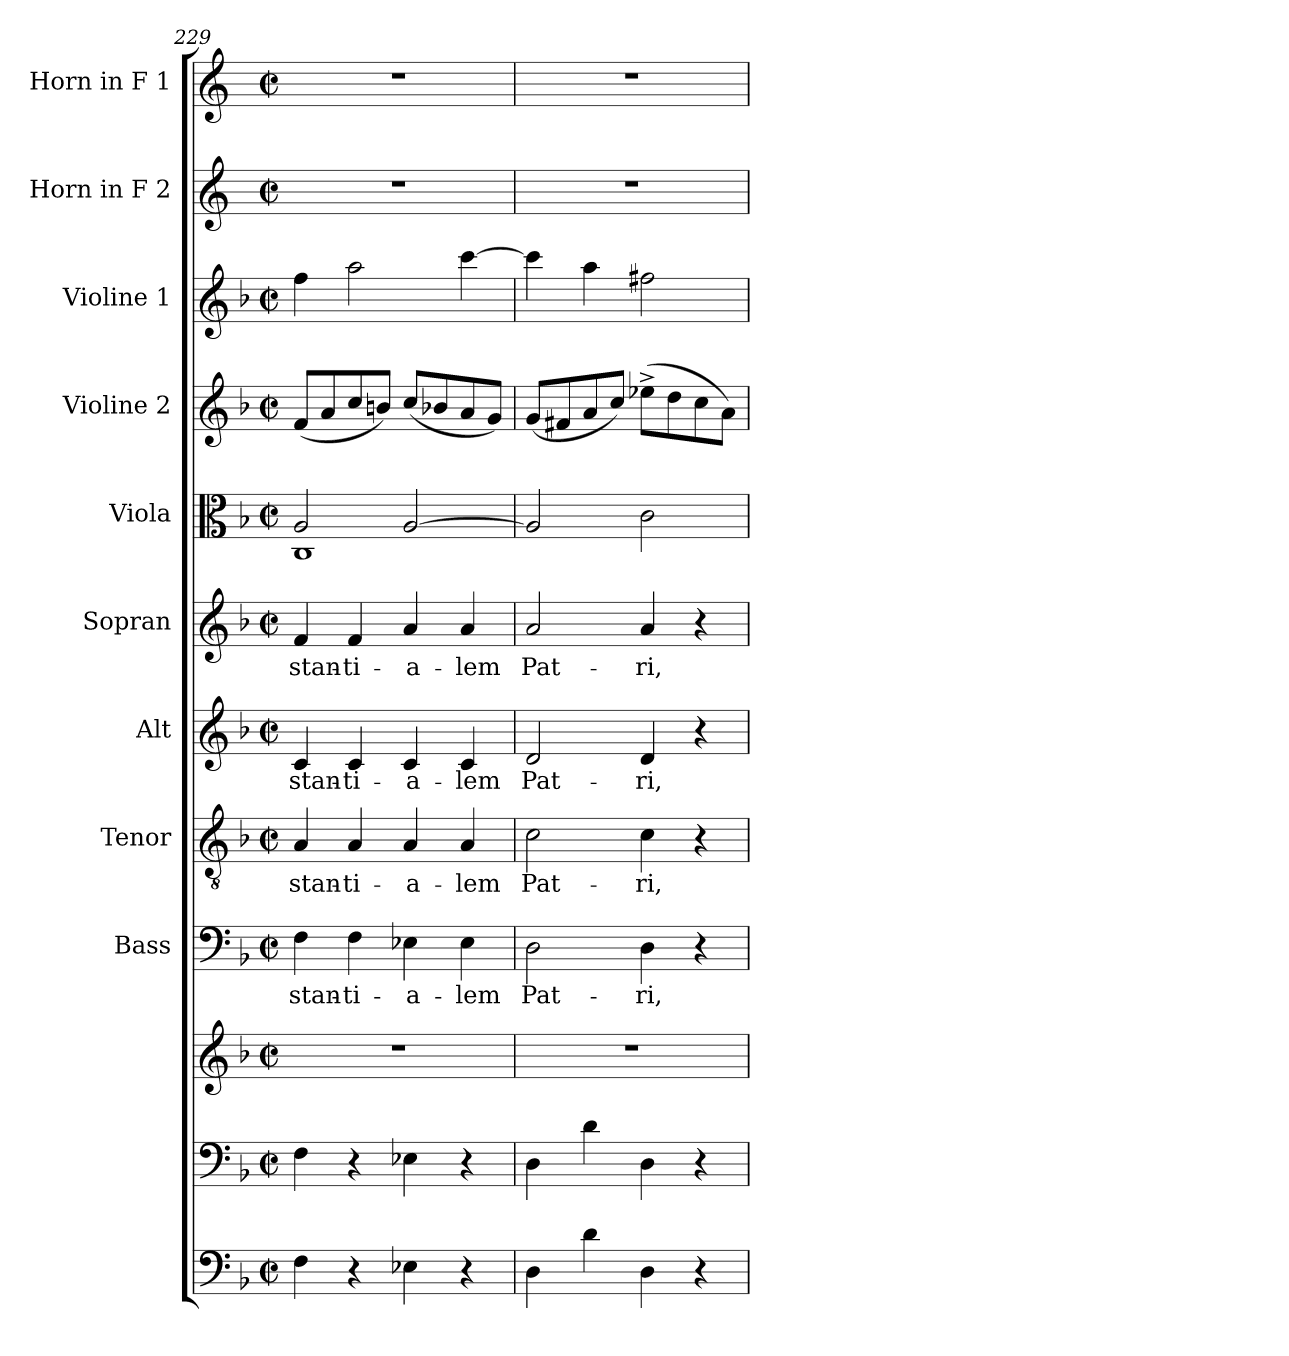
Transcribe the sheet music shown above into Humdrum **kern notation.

**kern	**kern	**kern	**kern	**text	**kern	**text	**kern	**text	**kern	**text	**kern	**kern	**kern	**kern	**kern
*part11	*part10	*part10	*part9	*part9	*part8	*part8	*part7	*part7	*part6	*part6	*part5	*part4	*part3	*part2	*part1
*staff12	*staff11	*staff10	*staff9	*staff9	*staff8	*staff8	*staff7	*staff7	*staff6	*staff6	*staff5	*staff4	*staff3	*staff2	*staff1
*	*	*	*I"Bass	*	*I"Tenor	*	*I"Alt	*	*I"Sopran	*	*I"Viola	*I"Violine 2	*I"Violine 1	*I"Horn in F 2	*I"Horn in F 1
*	*	*	*I'B.	*	*I'T.	*	*I'A.	*	*I'S.	*	*I'Vla.	*I'Vl. 2	*I'Vl. 1	*	*
*clefF4	*clefF4	*clefG2	*clefF4	*	*clefGv2	*	*clefG2	*	*clefG2	*	*clefC3	*clefG2	*clefG2	*clefG2	*clefG2
*ITrd7c12	*	*	*	*	*	*	*	*	*	*	*	*	*	*ITrd4c7	*ITrd4c7
*k[b-]	*k[b-]	*k[b-]	*k[b-]	*	*k[b-]	*	*k[b-]	*	*k[b-]	*	*k[b-]	*k[b-]	*k[b-]	*k[b-]	*k[b-]
*F:	*F:	*F:	*F:	*	*F:	*	*F:	*	*F:	*	*F:	*F:	*F:	*F:	*F:
*M2/2	*M2/2	*M2/2	*M2/2	*	*M2/2	*	*M2/2	*	*M2/2	*	*M2/2	*M2/2	*M2/2	*M2/2	*M2/2
*met(c|)	*met(c|)	*met(c|)	*met(c|)	*	*met(c|)	*	*met(c|)	*	*met(c|)	*	*met(c|)	*met(c|)	*met(c|)	*met(c|)	*met(c|)
=229	=229	=229	=229	=229	=229	=229	=229	=229	=229	=229	=229	=229	=229	=229	=229
!	!	!	!	!LO:LY:b	!	!LO:LY:b	!	!LO:LY:b	!	!LO:LY:b	!	!	!	!	!
*	*	*	*	*	*	*	*	*	*	*	*^	*	*	*	*
4FF\	4F\	1r	4F\	-stan-	4A/	-stan-	4c/	-stan-	4f/	-stan-	2A/	1C	(<8f/L	4ff\	1r	1r
.	.	.	.	.	.	.	.	.	.	.	.	.	8a/	.	.	.
!	!	!	!	!LO:LY:b	!	!LO:LY:b	!	!LO:LY:b	!	!LO:LY:b	!	!	!	!	!	!
4r	4r	.	4F\	-ti-	4A/	-ti-	4c/	-ti-	4f/	-ti-	.	.	8cc/	2aa\	.	.
.	.	.	.	.	.	.	.	.	.	.	.	.	8bn/J)	.	.	.
!	!	!	!	!LO:LY:b	!	!LO:LY:b	!	!LO:LY:b	!	!LO:LY:b	!	!	!	!	!	!
4EE-X\	4E-X\	.	4E-X\	-a-	4A/	-a-	4c/	-a-	4a/	-a-	[>2A/	.	(<8cc/L	.	.	.
.	.	.	.	.	.	.	.	.	.	.	.	.	8b-X/	.	.	.
!	!	!	!	!LO:LY:b	!	!LO:LY:b	!	!LO:LY:b	!	!LO:LY:b	!	!	!	!	!	!
4r	4r	.	4E-\	-lem	4A/	-lem	4c/	-lem	4a/	-lem	.	.	8a/	[4ccc\	.	.
.	.	.	.	.	.	.	.	.	.	.	.	.	8g/J)	.	.	.
*	*	*	*	*	*	*	*	*	*	*	*v	*v	*	*	*	*
=230	=230	=230	=230	=230	=230	=230	=230	=230	=230	=230	=230	=230	=230	=230	=230
!	!	!	!	!LO:LY:b	!	!LO:LY:b	!	!LO:LY:b	!	!LO:LY:b	!	!	!	!	!
4DD\	4D\	1r	2D\	Pat-	2c\	Pat-	2d/	Pat-	2a/	Pat-	2A/]	(<8g/L	4ccc\]	1r	1r
.	.	.	.	.	.	.	.	.	.	.	.	8f#X/	.	.	.
4D\	4d\	.	.	.	.	.	.	.	.	.	.	8a/	4aa\	.	.
.	.	.	.	.	.	.	.	.	.	.	.	8cc/J)	.	.	.
!	!	!	!	!LO:LY:b	!	!LO:LY:b	!	!LO:LY:b	!	!LO:LY:b	!	!	!	!	!
4DD\	4D\	.	4D\	-ri,	4c\	-ri,	4d/	-ri,	4a/	-ri,	2c\	(>8ee-X^>\L	2ff#X\	.	.
.	.	.	.	.	.	.	.	.	.	.	.	8dd\	.	.	.
4r	4r	.	4r	.	4r	.	4r	.	4r	.	.	8cc\	.	.	.
.	.	.	.	.	.	.	.	.	.	.	.	8a\J)	.	.	.
=	=	=	=	=	=	=	=	=	=	=	=	=	=	=	=
*-	*-	*-	*-	*-	*-	*-	*-	*-	*-	*-	*-	*-	*-	*-	*-
